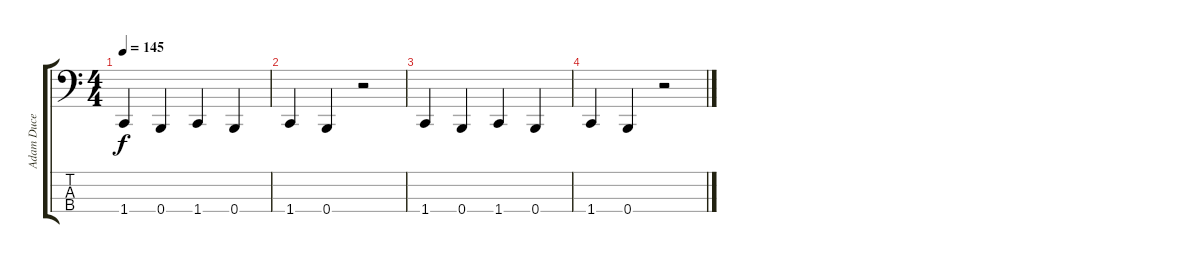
\track ("Adam Duce" "Adam Duce") {instrument electricbasspick}
\staff {score tabs}
\tuning (E2 B1 Gb1 B0) {hide}
\ts (4 4)
\tempo 145
\clef f4
\ks c
1.4.4{dy f} 0.4.4 1.4.4 0.4.4 |
1.4.4 0.4.4 r.2 |
1.4.4 0.4.4 1.4.4 0.4.4 |
1.4.4 0.4.4 r.2
